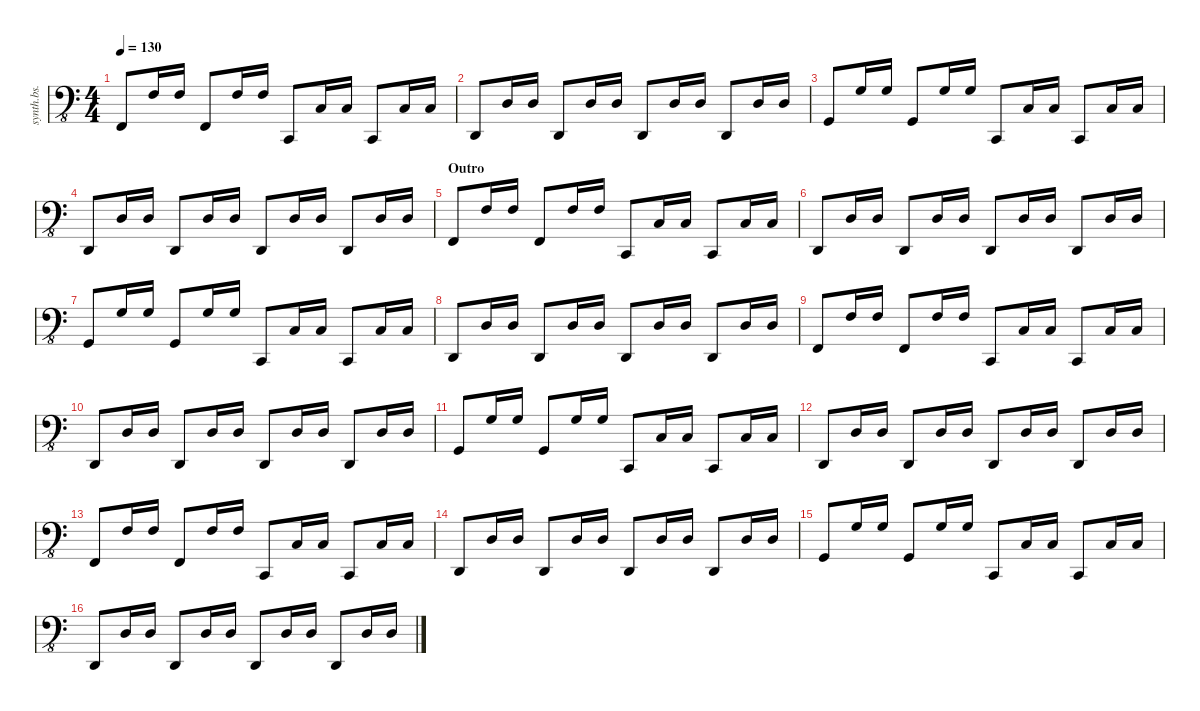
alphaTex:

\defaultSystemsLayout 4
\hideDynamics
\bracketExtendMode nobrackets
\otherSystemsTrackNameOrientation horizontal
\track ("Synth 2-LH" "synth.bs.") {defaultSystemsLayout 4 instrument synthbass1}
\staff {score}
\tuning (G2 D2 A1 E1 B0)
\displaytranspose 0
\ts (4 4)
\tempo 130
\clef f4
\ottava 8vb
\ks c
1.4.8{dy f beam Up} 3.2.16{beam Up} 3.2.16{beam Up} 1.4.8{beam Up} 3.2.16{beam Up} 3.2.16{beam Up} 1.5.8{beam Up} 3.3.16{beam Up} 3.3.16{beam Up} 1.5.8{beam Up} 3.3.16{beam Up} 3.3.16{beam Up} |
3.5.8{beam Up} 5.3.16{beam Up} 5.3.16{beam Up} 3.5.8{beam Up} 5.3.16{beam Up} 5.3.16{beam Up} 3.5.8{beam Up} 5.3.16{beam Up} 5.3.16{beam Up} 3.5.8{beam Up} 5.3.16{beam Up} 5.3.16{beam Up} |
3.4.8{beam Up} 5.2.16{beam Up} 5.2.16{beam Up} 3.4.8{beam Up} 5.2.16{beam Up} 5.2.16{beam Up} 1.5.8{beam Up} 3.3.16{beam Up} 3.3.16{beam Up} 1.5.8{beam Up} 3.3.16{beam Up} 3.3.16{beam Up} |
3.5.8{beam Up} 5.3.16{beam Up} 5.3.16{beam Up} 3.5.8{beam Up} 5.3.16{beam Up} 5.3.16{beam Up} 3.5.8{beam Up} 5.3.16{beam Up} 5.3.16{beam Up} 3.5.8{beam Up} 5.3.16{beam Up} 5.3.16{beam Up} |
\section ("" "Outro")
1.4.8{beam Up} 3.2.16{beam Up} 3.2.16{beam Up} 1.4.8{beam Up} 3.2.16{beam Up} 3.2.16{beam Up} 1.5.8{beam Up} 3.3.16{beam Up} 3.3.16{beam Up} 1.5.8{beam Up} 3.3.16{beam Up} 3.3.16{beam Up} |
3.5.8{beam Up} 5.3.16{beam Up} 5.3.16{beam Up} 3.5.8{beam Up} 5.3.16{beam Up} 5.3.16{beam Up} 3.5.8{beam Up} 5.3.16{beam Up} 5.3.16{beam Up} 3.5.8{beam Up} 5.3.16{beam Up} 5.3.16{beam Up} |
3.4.8{beam Up} 5.2.16{beam Up} 5.2.16{beam Up} 3.4.8{beam Up} 5.2.16{beam Up} 5.2.16{beam Up} 1.5.8{beam Up} 3.3.16{beam Up} 3.3.16{beam Up} 1.5.8{beam Up} 3.3.16{beam Up} 3.3.16{beam Up} |
3.5.8{beam Up} 5.3.16{beam Up} 5.3.16{beam Up} 3.5.8{beam Up} 5.3.16{beam Up} 5.3.16{beam Up} 3.5.8{beam Up} 5.3.16{beam Up} 5.3.16{beam Up} 3.5.8{beam Up} 5.3.16{beam Up} 5.3.16{beam Up} |
1.4.8{beam Up} 3.2.16{beam Up} 3.2.16{beam Up} 1.4.8{beam Up} 3.2.16{beam Up} 3.2.16{beam Up} 1.5.8{beam Up} 3.3.16{beam Up} 3.3.16{beam Up} 1.5.8{beam Up} 3.3.16{beam Up} 3.3.16{beam Up} |
3.5.8{beam Up} 5.3.16{beam Up} 5.3.16{beam Up} 3.5.8{beam Up} 5.3.16{beam Up} 5.3.16{beam Up} 3.5.8{beam Up} 5.3.16{beam Up} 5.3.16{beam Up} 3.5.8{beam Up} 5.3.16{beam Up} 5.3.16{beam Up} |
3.4.8{beam Up} 5.2.16{beam Up} 5.2.16{beam Up} 3.4.8{beam Up} 5.2.16{beam Up} 5.2.16{beam Up} 1.5.8{beam Up} 3.3.16{beam Up} 3.3.16{beam Up} 1.5.8{beam Up} 3.3.16{beam Up} 3.3.16{beam Up} |
3.5.8{beam Up} 5.3.16{beam Up} 5.3.16{beam Up} 3.5.8{beam Up} 5.3.16{beam Up} 5.3.16{beam Up} 3.5.8{beam Up} 5.3.16{beam Up} 5.3.16{beam Up} 3.5.8{beam Up} 5.3.16{beam Up} 5.3.16{beam Up} |
1.4.8{beam Up} 3.2.16{beam Up} 3.2.16{beam Up} 1.4.8{beam Up} 3.2.16{beam Up} 3.2.16{beam Up} 1.5.8{beam Up} 3.3.16{beam Up} 3.3.16{beam Up} 1.5.8{beam Up} 3.3.16{beam Up} 3.3.16{beam Up} |
3.5.8{beam Up} 5.3.16{beam Up} 5.3.16{beam Up} 3.5.8{beam Up} 5.3.16{beam Up} 5.3.16{beam Up} 3.5.8{beam Up} 5.3.16{beam Up} 5.3.16{beam Up} 3.5.8{beam Up} 5.3.16{beam Up} 5.3.16{beam Up} |
3.4.8{beam Up} 5.2.16{beam Up} 5.2.16{beam Up} 3.4.8{beam Up} 5.2.16{beam Up} 5.2.16{beam Up} 1.5.8{beam Up} 3.3.16{beam Up} 3.3.16{beam Up} 1.5.8{beam Up} 3.3.16{beam Up} 3.3.16{beam Up} |
3.5.8{beam Up} 5.3.16{beam Up} 5.3.16{beam Up} 3.5.8{beam Up} 5.3.16{beam Up} 5.3.16{beam Up} 3.5.8{beam Up} 5.3.16{beam Up} 5.3.16{beam Up} 3.5.8{beam Up} 5.3.16{beam Up} 5.3.16{beam Up}
